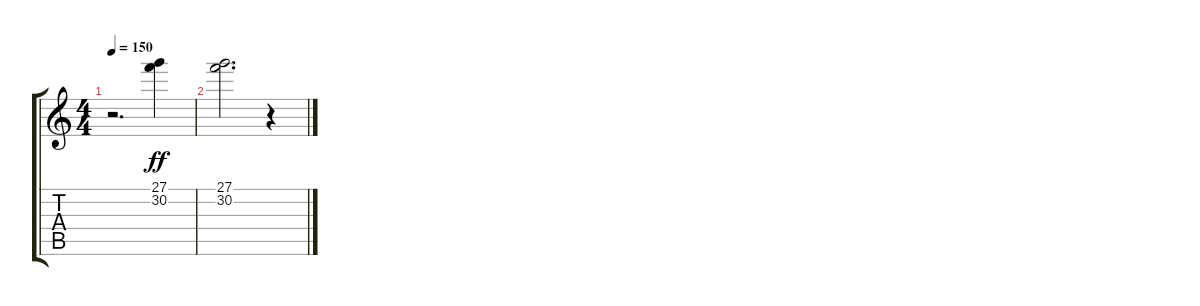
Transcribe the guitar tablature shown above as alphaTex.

\track "" {instrument fx7echoes}
\staff {score tabs}
\tuning (E4 B3 G3 D3 A2 E2) {hide}
\ts (4 4)
\tempo 150
\clef g2
\ks c
r.2{d dy f} (27.1 30.2).4{dy ff} |
(27.1 30.2).2{d} r.4
